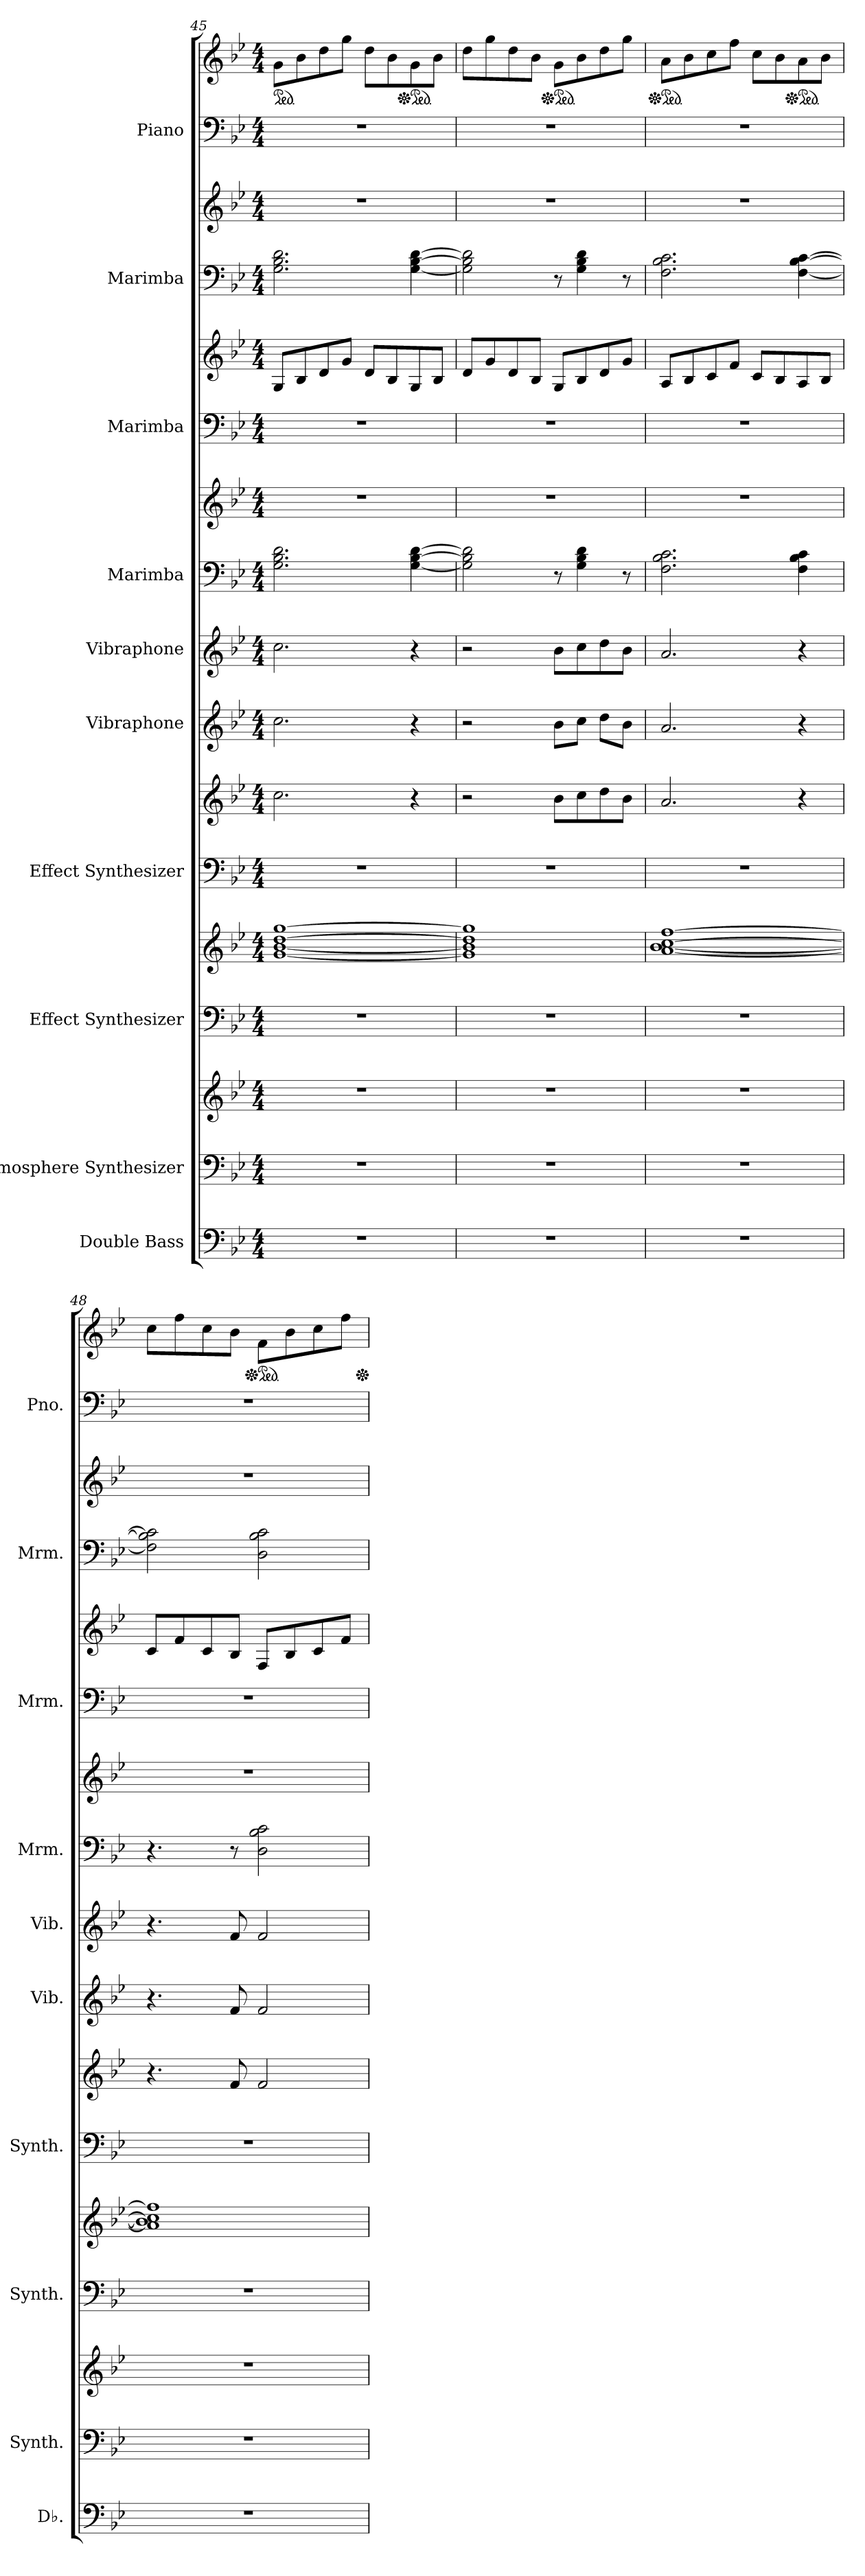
**kern	**kern	**kern	**kern	**kern	**kern	**kern	**kern	**kern	**kern	**kern	**kern	**kern	**kern	**kern	**kern	**kern
*part10	*part9	*part9	*part8	*part8	*part7	*part7	*part6	*part5	*part4	*part4	*part3	*part3	*part2	*part2	*part1	*part1
*staff17	*staff16	*staff15	*staff14	*staff13	*staff12	*staff11	*staff10	*staff9	*staff8	*staff7	*staff6	*staff5	*staff4	*staff3	*staff2	*staff1
*I"Double Bass	*I"Atmosphere Synthesizer	*	*I"Effect Synthesizer	*	*I"Effect Synthesizer	*	*I"Vibraphone	*I"Vibraphone	*I"Marimba	*	*I"Marimba	*	*I"Marimba	*	*I"Piano	*
*I'Db.	*I'Synth.	*	*I'Synth.	*	*I'Synth.	*	*I'Vib.	*I'Vib.	*I'Mrm.	*	*I'Mrm.	*	*I'Mrm.	*	*I'Pno.	*
*clefF4	*clefF4	*clefG2	*clefF4	*clefG2	*clefF4	*clefG2	*clefG2	*clefG2	*clefF4	*clefG2	*clefF4	*clefG2	*clefF4	*clefG2	*clefF4	*clefG2
*ITrd7c12	*	*	*	*	*	*	*	*	*	*	*	*	*	*	*	*
*k[b-e-]	*k[b-e-]	*k[b-e-]	*k[b-e-]	*k[b-e-]	*k[b-e-]	*k[b-e-]	*k[b-e-]	*k[b-e-]	*k[b-e-]	*k[b-e-]	*k[b-e-]	*k[b-e-]	*k[b-e-]	*k[b-e-]	*k[b-e-]	*k[b-e-]
*M4/4	*M4/4	*M4/4	*M4/4	*M4/4	*M4/4	*M4/4	*M4/4	*M4/4	*M4/4	*M4/4	*M4/4	*M4/4	*M4/4	*M4/4	*M4/4	*M4/4
*	*	*	*	*	*	*	*	*	*	*	*	*	*	*	*	*ped
=45	=45	=45	=45	=45	=45	=45	=45	=45	=45	=45	=45	=45	=45	=45	=45	=45
1r	1r	1r	1r	[1g [1b- [1dd [1gg	1r	2.cc\	2.cc\	2.cc\	2.G\ 2.B-\ 2.d\	1r	1r	8G/L	2.G\ 2.B-\ 2.d\	1r	1r	8g\L
.	.	.	.	.	.	.	.	.	.	.	.	8B-/	.	.	.	8b-\
.	.	.	.	.	.	.	.	.	.	.	.	8d/	.	.	.	8dd\
.	.	.	.	.	.	.	.	.	.	.	.	8g/J	.	.	.	8gg\J
.	.	.	.	.	.	.	.	.	.	.	.	8d/L	.	.	.	8dd\L
.	.	.	.	.	.	.	.	.	.	.	.	8B-/	.	.	.	8b-\
*	*	*	*	*	*	*	*	*	*	*	*	*	*	*	*	*Xped
*	*	*	*	*	*	*	*	*	*	*	*	*	*	*	*	*ped
.	.	.	.	.	.	4r	4r	4r	[4G\ [4B-\ [4d\	.	.	8G/	[4G\ [4B-\ [4d\	.	.	8g\
.	.	.	.	.	.	.	.	.	.	.	.	8B-/J	.	.	.	8b-\J
=46	=46	=46	=46	=46	=46	=46	=46	=46	=46	=46	=46	=46	=46	=46	=46	=46
1r	1r	1r	1r	1g] 1b-] 1dd] 1gg]	1r	2r	2r	2r	2G\] 2B-\] 2d\]	1r	1r	8d/L	2G\] 2B-\] 2d\]	1r	1r	8dd\L
.	.	.	.	.	.	.	.	.	.	.	.	8g/	.	.	.	8gg\
.	.	.	.	.	.	.	.	.	.	.	.	8d/	.	.	.	8dd\
.	.	.	.	.	.	.	.	.	.	.	.	8B-/J	.	.	.	8b-\J
*	*	*	*	*	*	*	*	*	*	*	*	*	*	*	*	*Xped
*	*	*	*	*	*	*	*	*	*	*	*	*	*	*	*	*ped
.	.	.	.	.	.	8b-\L	8b-\L	8b-\L	8r	.	.	8G/L	8r	.	.	8g\L
.	.	.	.	.	.	8cc\	8cc\J	8cc\	4G\ 4B-\ 4d\	.	.	8B-/	4G\ 4B-\ 4d\	.	.	8b-\
.	.	.	.	.	.	8dd\	8dd\L	8dd\	.	.	.	8d/	.	.	.	8dd\
.	.	.	.	.	.	8b-\J	8b-\J	8b-\J	8r	.	.	8g/J	8r	.	.	8gg\J
!!LO:PB:g=z
=47	=47	=47	=47	=47	=47	=47	=47	=47	=47	=47	=47	=47	=47	=47	=47	=47
*	*	*	*	*	*	*	*	*	*	*	*	*	*	*	*	*Xped
*	*	*	*	*	*	*	*	*	*	*	*	*	*	*	*	*ped
1r	1r	1r	1r	[1a [1b- [1cc [1ff	1r	2.a/	2.a/	2.a/	2.F\ 2.B-\ 2.c\	1r	1r	8A/L	2.F\ 2.B-\ 2.c\	1r	1r	8a\L
.	.	.	.	.	.	.	.	.	.	.	.	8B-/	.	.	.	8b-\
.	.	.	.	.	.	.	.	.	.	.	.	8c/	.	.	.	8cc\
.	.	.	.	.	.	.	.	.	.	.	.	8f/J	.	.	.	8ff\J
.	.	.	.	.	.	.	.	.	.	.	.	8c/L	.	.	.	8cc\L
.	.	.	.	.	.	.	.	.	.	.	.	8B-/	.	.	.	8b-\
*	*	*	*	*	*	*	*	*	*	*	*	*	*	*	*	*Xped
*	*	*	*	*	*	*	*	*	*	*	*	*	*	*	*	*ped
.	.	.	.	.	.	4r	4r	4r	4F\ 4B-\ 4c\	.	.	8A/	[4F\ [4B-\ [4c\	.	.	8a\
.	.	.	.	.	.	.	.	.	.	.	.	8B-/J	.	.	.	8b-\J
=48	=48	=48	=48	=48	=48	=48	=48	=48	=48	=48	=48	=48	=48	=48	=48	=48
1r	1r	1r	1r	1a] 1b-] 1cc] 1ff]	1r	4.r	4.r	4.r	4.r	1r	1r	8c/L	2F\] 2B-\] 2c\]	1r	1r	8cc\L
.	.	.	.	.	.	.	.	.	.	.	.	8f/	.	.	.	8ff\
.	.	.	.	.	.	.	.	.	.	.	.	8c/	.	.	.	8cc\
.	.	.	.	.	.	8f/	8f/	8f/	8r	.	.	8B-/J	.	.	.	8b-\J
*	*	*	*	*	*	*	*	*	*	*	*	*	*	*	*	*Xped
*	*	*	*	*	*	*	*	*	*	*	*	*	*	*	*	*ped
.	.	.	.	.	.	2f/	2f/	2f/	2D\ 2B-\ 2c\	.	.	8F/L	2D\ 2B-\ 2c\	.	.	8f\L
.	.	.	.	.	.	.	.	.	.	.	.	8B-/	.	.	.	8b-\
.	.	.	.	.	.	.	.	.	.	.	.	8c/	.	.	.	8cc\
.	.	.	.	.	.	.	.	.	.	.	.	8f/J	.	.	.	8ff\J
*	*	*	*	*	*	*	*	*	*	*	*	*	*	*	*	*Xped
=	=	=	=	=	=	=	=	=	=	=	=	=	=	=	=	=
*-	*-	*-	*-	*-	*-	*-	*-	*-	*-	*-	*-	*-	*-	*-	*-	*-
